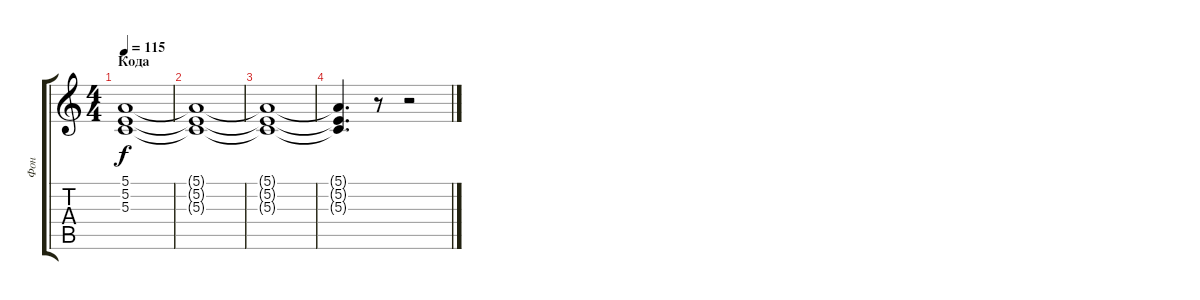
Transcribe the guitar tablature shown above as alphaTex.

\track ("Фон" "Фон") {instrument pad2warm}
\staff {score tabs}
\tuning (E4 B3 G3 D3 A2 E2) {hide}
\ts (4 4)
\section ("" "Кода")
\tempo 115
\clef g2
\ks aminor
(5.1{t} 5.2{t} 5.3{t}).1{dy f} |
(5.1{t} 5.2{t} 5.3{t}).1 |
(5.1{t} 5.2{t} 5.3{t}).1 |
(5.1{t} 5.2{t} 5.3{t}).4{d} r.8 r.2
